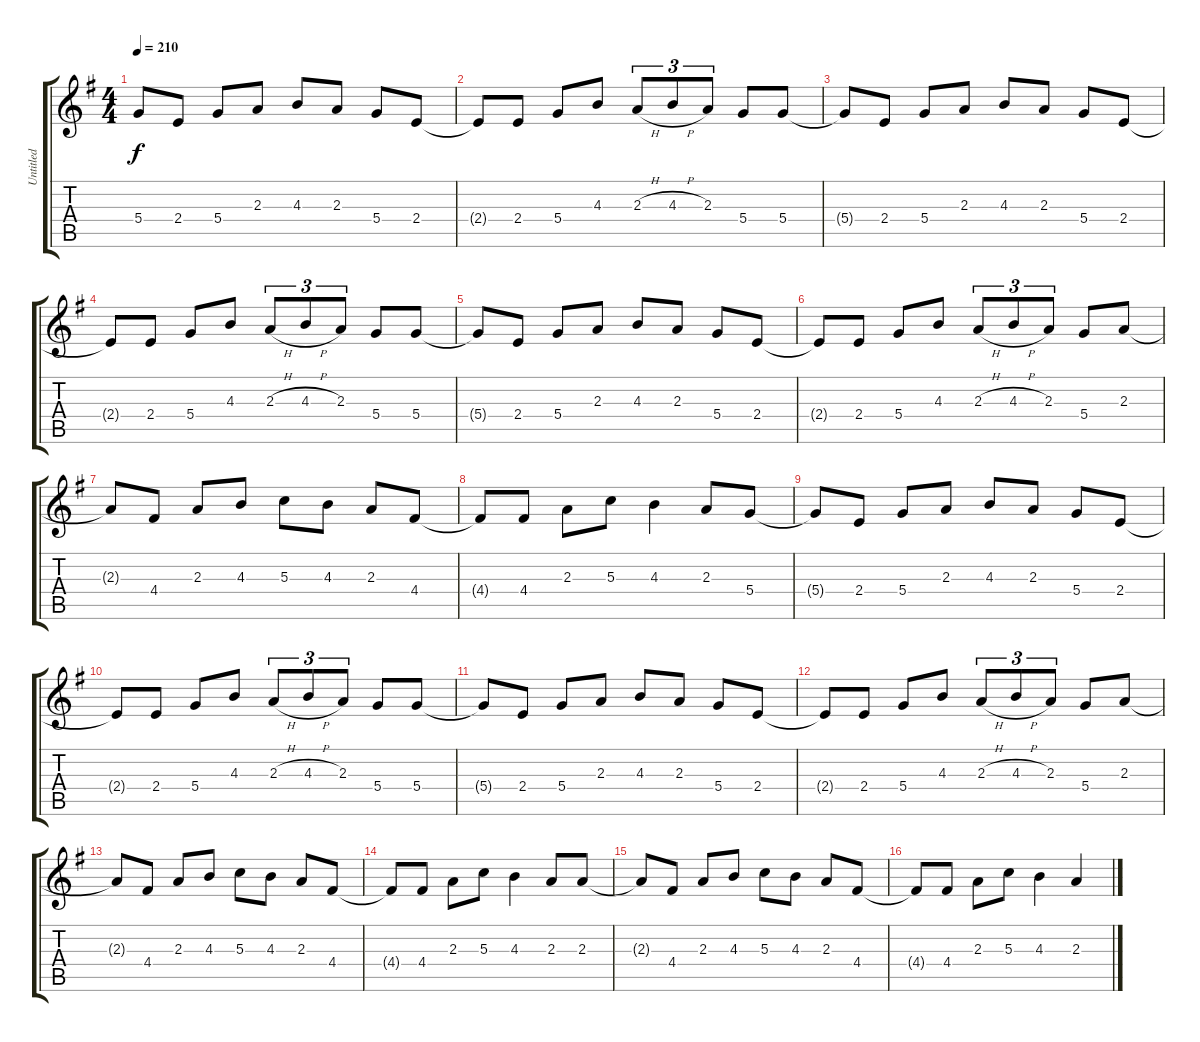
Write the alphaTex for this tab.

\track ("Untitled" "Untitled") {instrument distortionguitar}
\staff {score tabs}
\tuning (E4 B3 G3 D3 A2 E2) {hide}
\ts (4 4)
\tempo 210
\clef g2
\ks g
5.4.8{dy f instrument distortionguitar} 2.4.8 5.4.8 2.3.8 4.3.8 2.3.8 5.4.8 2.4.8 |
2.4{t}.8 2.4.8 5.4.8 4.3.8 2.3{h}.8{tu (3 2)} 4.3{h}.8{tu (3 2)} 2.3.8{tu (3 2)} 5.4.8 5.4.8 |
5.4{t}.8 2.4.8 5.4.8 2.3.8 4.3.8 2.3.8 5.4.8 2.4.8 |
2.4{t}.8 2.4.8 5.4.8 4.3.8 2.3{h}.8{tu (3 2)} 4.3{h}.8{tu (3 2)} 2.3.8{tu (3 2)} 5.4.8 5.4.8 |
5.4{t}.8 2.4.8 5.4.8 2.3.8 4.3.8 2.3.8 5.4.8 2.4.8 |
2.4{t}.8 2.4.8 5.4.8 4.3.8 2.3{h}.8{tu (3 2)} 4.3{h}.8{tu (3 2)} 2.3.8{tu (3 2)} 5.4.8 2.3.8 |
2.3{t}.8 4.4.8 2.3.8 4.3.8 5.3.8 4.3.8 2.3.8 4.4.8 |
4.4{t}.8 4.4.8 2.3.8 5.3.8 4.3.4 2.3.8 5.4.8 |
5.4{t}.8 2.4.8 5.4.8 2.3.8 4.3.8 2.3.8 5.4.8 2.4.8 |
2.4{t}.8 2.4.8 5.4.8 4.3.8 2.3{h}.8{tu (3 2)} 4.3{h}.8{tu (3 2)} 2.3.8{tu (3 2)} 5.4.8 5.4.8 |
5.4{t}.8 2.4.8 5.4.8 2.3.8 4.3.8 2.3.8 5.4.8 2.4.8 |
2.4{t}.8 2.4.8 5.4.8 4.3.8 2.3{h}.8{tu (3 2)} 4.3{h}.8{tu (3 2)} 2.3.8{tu (3 2)} 5.4.8 2.3.8 |
2.3{t}.8 4.4.8 2.3.8 4.3.8 5.3.8 4.3.8 2.3.8 4.4.8 |
4.4{t}.8 4.4.8 2.3.8 5.3.8 4.3.4 2.3.8 2.3.8 |
2.3{t}.8 4.4.8 2.3.8 4.3.8 5.3.8 4.3.8 2.3.8 4.4.8 |
4.4{t}.8 4.4.8 2.3.8 5.3.8 4.3.4 2.3.4
